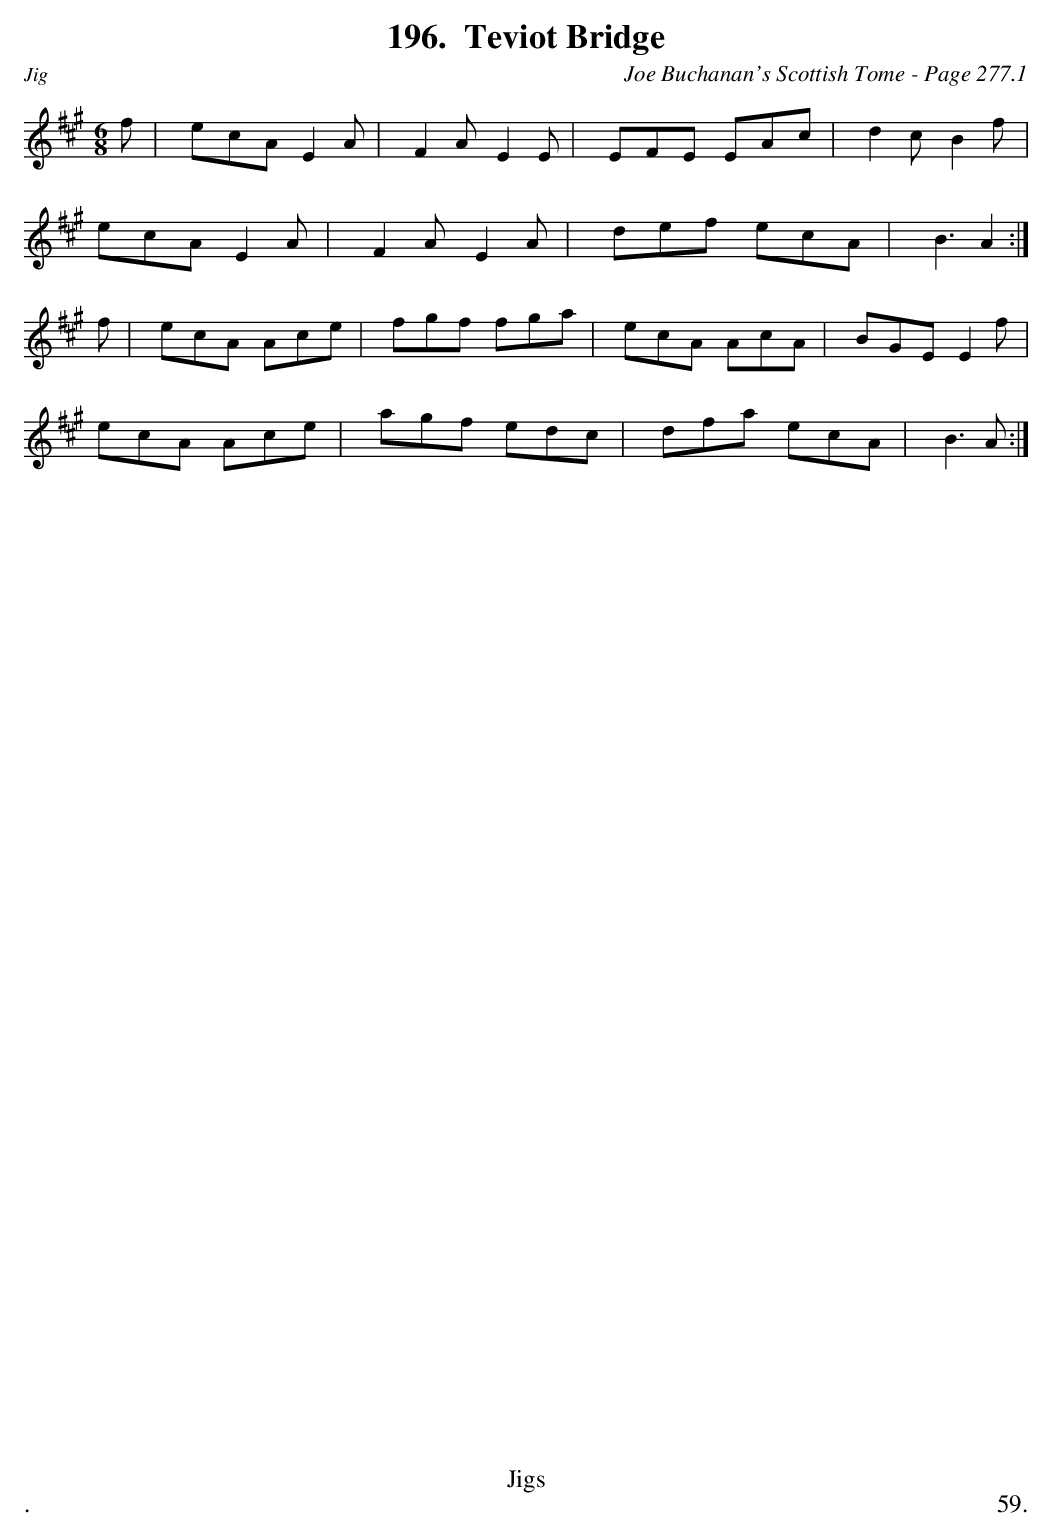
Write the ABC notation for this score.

X:1
T:Teviot Bridge
C:Joe Buchanan's Scottish Tome - Page 277.1
L:1/8
M:6/8
K:A
f | ecA E2 A | F2 A E2 E | EFE EAc | d2 c B2 f |
ecA E2 A | F2 A E2 A | def ecA | B3 A2 :|
f | ecA Ace | fgf fga | ecA AcA | BGE E2 f |
ecA Ace | agf edc | dfa ecA | B3 A :|
